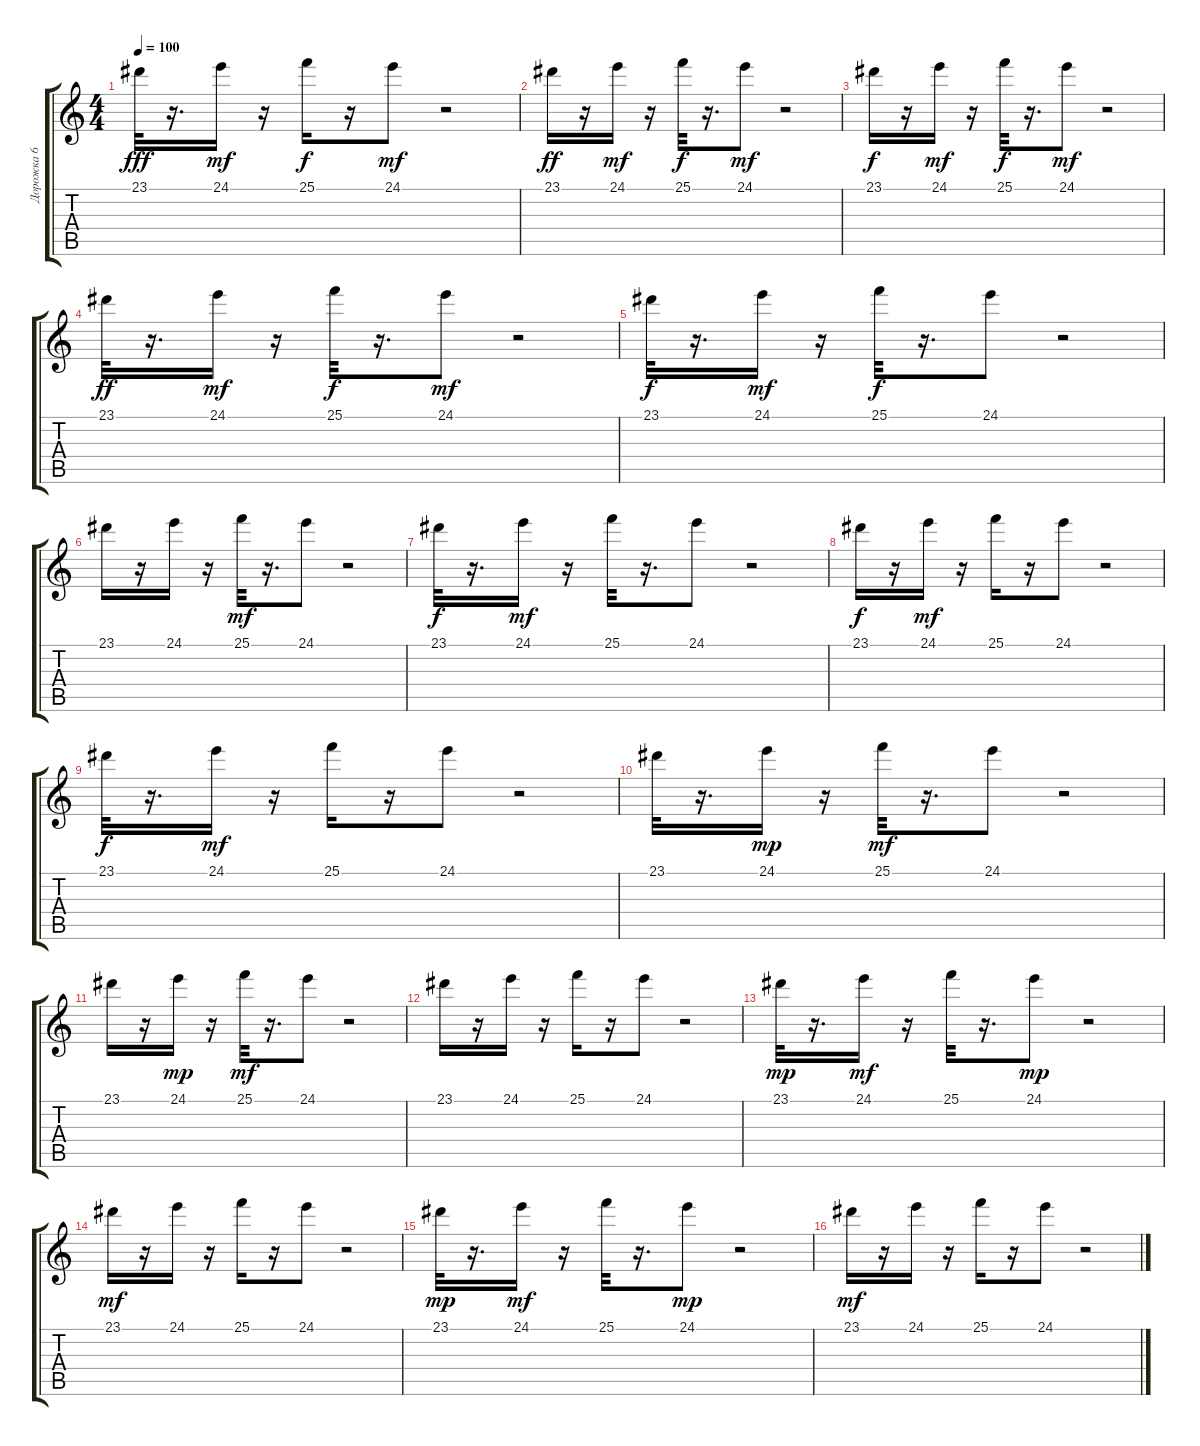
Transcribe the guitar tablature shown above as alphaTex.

\track ("Дорожка 6" "Дорожка 6") {instrument acousticgrandpiano}
\staff {score tabs}
\tuning (E4 B3 G3 D3 A2 E2) {hide}
\ts (4 4)
\tempo 100
\clef g2
\ks c
23.1.32{dy fff} r.16{d} 24.1.16{dy mf} r.16 25.1.16{dy f} r.16 24.1.8{dy mf} r.2 |
23.1.16{dy ff} r.16 24.1.16{dy mf} r.16 25.1.32{dy f} r.16{d} 24.1.8{dy mf} r.2 |
23.1.16{dy f} r.16 24.1.16{dy mf} r.16 25.1.32{dy f} r.16{d} 24.1.8{dy mf} r.2 |
23.1.32{dy ff} r.16{d} 24.1.16{dy mf} r.16 25.1.32{dy f} r.16{d} 24.1.8{dy mf} r.2 |
23.1.32{dy f} r.16{d} 24.1.16{dy mf} r.16 25.1.32{dy f} r.16{d} 24.1.8 r.2 |
23.1.16 r.16 24.1.16 r.16 25.1.32{dy mf} r.16{d} 24.1.8 r.2 |
23.1.32{dy f} r.16{d} 24.1.16{dy mf} r.16 25.1.32 r.16{d} 24.1.8 r.2 |
23.1.16{dy f} r.16 24.1.16{dy mf} r.16 25.1.16 r.16 24.1.8 r.2 |
23.1.32{dy f} r.16{d} 24.1.16{dy mf} r.16 25.1.16 r.16 24.1.8 r.2 |
23.1.32 r.16{d} 24.1.16{dy mp} r.16 25.1.32{dy mf} r.16{d} 24.1.8 r.2 |
23.1.16 r.16 24.1.16{dy mp} r.16 25.1.32{dy mf} r.16{d} 24.1.8 r.2 |
23.1.16 r.16 24.1.16 r.16 25.1.16 r.16 24.1.8 r.2 |
23.1.32{dy mp} r.16{d} 24.1.16{dy mf} r.16 25.1.32 r.16{d} 24.1.8{dy mp} r.2 |
23.1.16{dy mf} r.16 24.1.16 r.16 25.1.16 r.16 24.1.8 r.2 |
23.1.32{dy mp} r.16{d} 24.1.16{dy mf} r.16 25.1.32 r.16{d} 24.1.8{dy mp} r.2 |
23.1.16{dy mf} r.16 24.1.16 r.16 25.1.16 r.16 24.1.8 r.2
